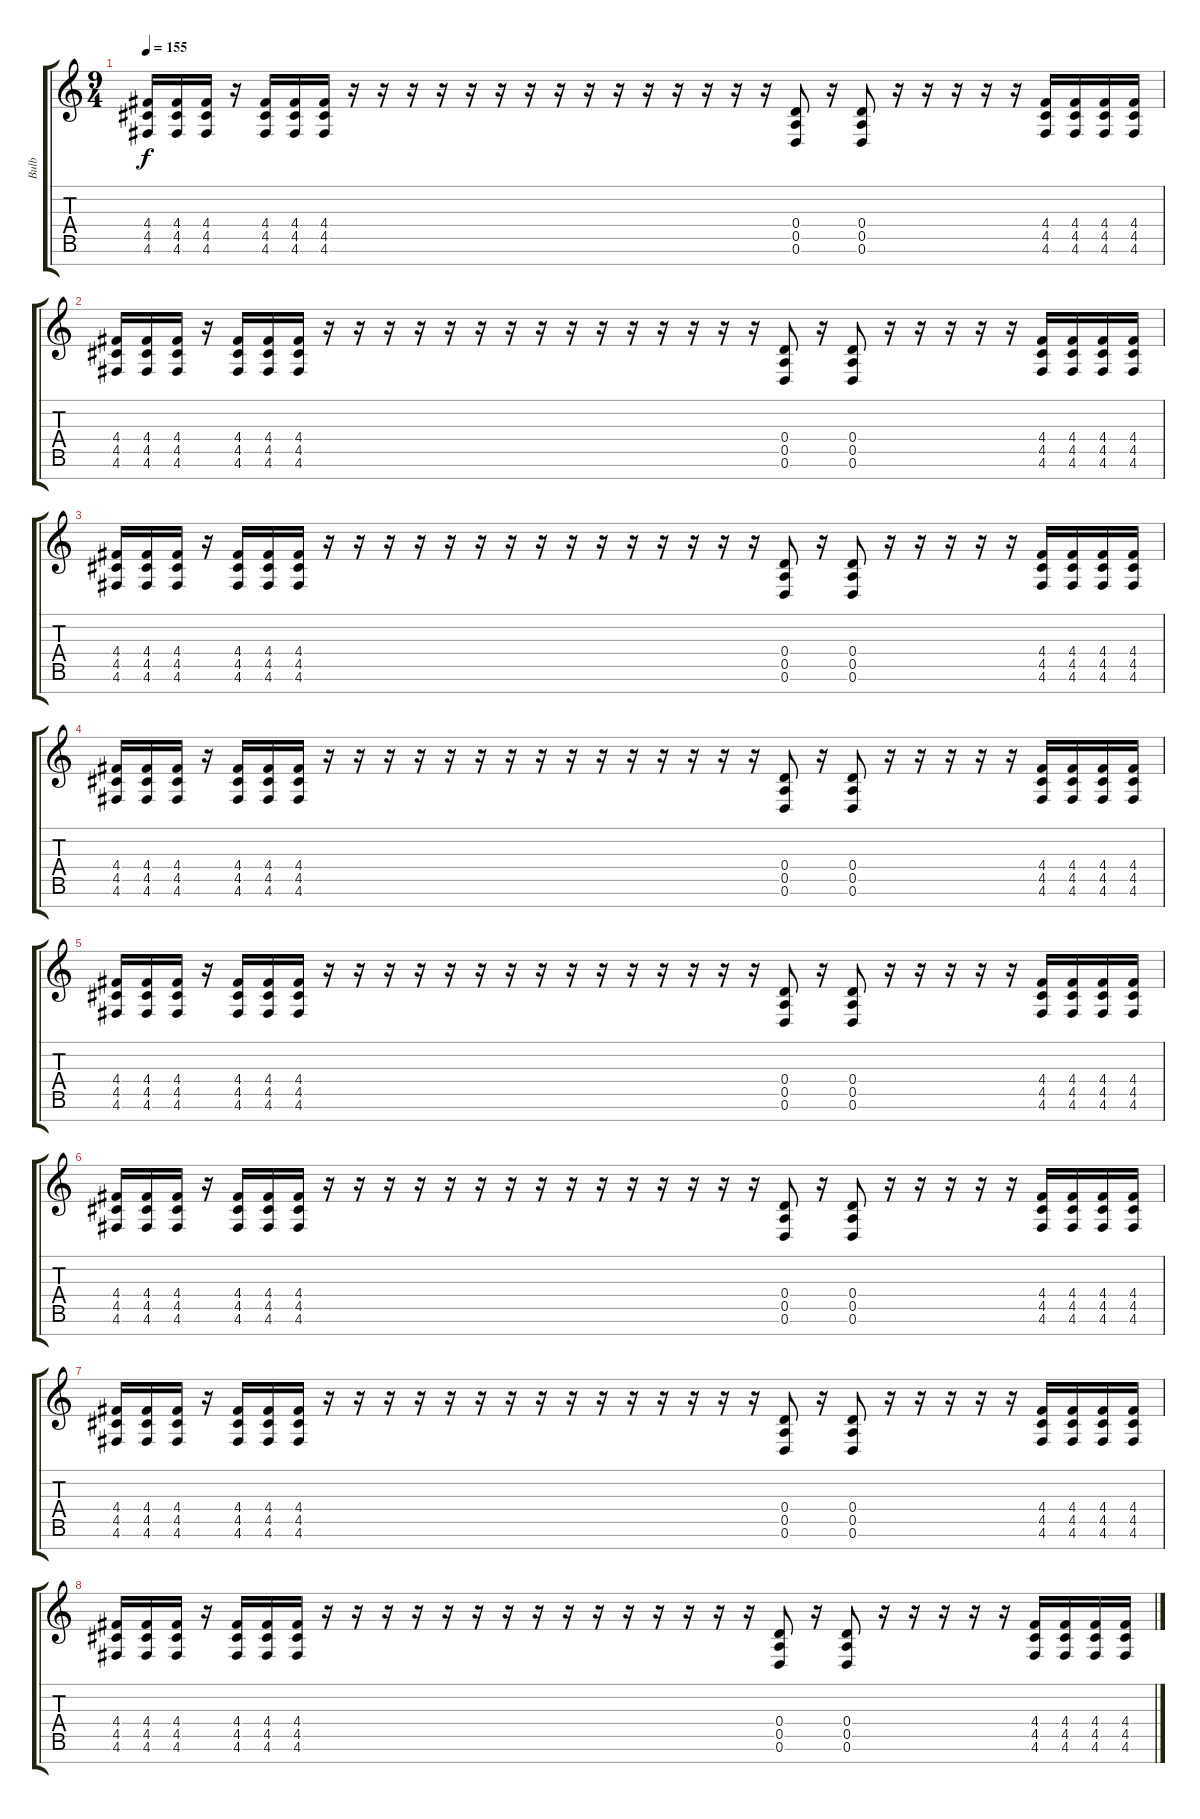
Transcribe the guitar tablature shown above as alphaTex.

\track ("Bulb" "Bulb") {instrument distortionguitar}
\staff {score tabs}
\tuning (E4 B3 G3 D3 A2 D2 B1) {hide}
\ts (9 4)
\tempo 155
\clef g2
\ks c
(4.4 4.5 4.6).16{dy f} (4.4 4.5 4.6).16 (4.4 4.5 4.6).16 r.16 (4.4 4.5 4.6).16 (4.4 4.5 4.6).16 (4.4 4.5 4.6).16 r.16 r.16 r.16 r.16 r.16 r.16 r.16 r.16 r.16 r.16 r.16 r.16 r.16 r.16 r.16 (0.4 0.5 0.6).8 r.16 (0.4 0.5 0.6).8 r.16 r.16 r.16 r.16 r.16 (4.4 4.5 4.6).16 (4.4 4.5 4.6).16 (4.4 4.5 4.6).16 (4.4 4.5 4.6).16 |
(4.4 4.5 4.6).16 (4.4 4.5 4.6).16 (4.4 4.5 4.6).16 r.16 (4.4 4.5 4.6).16 (4.4 4.5 4.6).16 (4.4 4.5 4.6).16 r.16 r.16 r.16 r.16 r.16 r.16 r.16 r.16 r.16 r.16 r.16 r.16 r.16 r.16 r.16 (0.4 0.5 0.6).8 r.16 (0.4 0.5 0.6).8 r.16 r.16 r.16 r.16 r.16 (4.4 4.5 4.6).16 (4.4 4.5 4.6).16 (4.4 4.5 4.6).16 (4.4 4.5 4.6).16 |
(4.4 4.5 4.6).16 (4.4 4.5 4.6).16 (4.4 4.5 4.6).16 r.16 (4.4 4.5 4.6).16 (4.4 4.5 4.6).16 (4.4 4.5 4.6).16 r.16 r.16 r.16 r.16 r.16 r.16 r.16 r.16 r.16 r.16 r.16 r.16 r.16 r.16 r.16 (0.4 0.5 0.6).8 r.16 (0.4 0.5 0.6).8 r.16 r.16 r.16 r.16 r.16 (4.4 4.5 4.6).16 (4.4 4.5 4.6).16 (4.4 4.5 4.6).16 (4.4 4.5 4.6).16 |
(4.4 4.5 4.6).16 (4.4 4.5 4.6).16 (4.4 4.5 4.6).16 r.16 (4.4 4.5 4.6).16 (4.4 4.5 4.6).16 (4.4 4.5 4.6).16 r.16 r.16 r.16 r.16 r.16 r.16 r.16 r.16 r.16 r.16 r.16 r.16 r.16 r.16 r.16 (0.4 0.5 0.6).8 r.16 (0.4 0.5 0.6).8 r.16 r.16 r.16 r.16 r.16 (4.4 4.5 4.6).16 (4.4 4.5 4.6).16 (4.4 4.5 4.6).16 (4.4 4.5 4.6).16 |
(4.4 4.5 4.6).16 (4.4 4.5 4.6).16 (4.4 4.5 4.6).16 r.16 (4.4 4.5 4.6).16 (4.4 4.5 4.6).16 (4.4 4.5 4.6).16 r.16 r.16 r.16 r.16 r.16 r.16 r.16 r.16 r.16 r.16 r.16 r.16 r.16 r.16 r.16 (0.4 0.5 0.6).8 r.16 (0.4 0.5 0.6).8 r.16 r.16 r.16 r.16 r.16 (4.4 4.5 4.6).16 (4.4 4.5 4.6).16 (4.4 4.5 4.6).16 (4.4 4.5 4.6).16 |
(4.4 4.5 4.6).16 (4.4 4.5 4.6).16 (4.4 4.5 4.6).16 r.16 (4.4 4.5 4.6).16 (4.4 4.5 4.6).16 (4.4 4.5 4.6).16 r.16 r.16 r.16 r.16 r.16 r.16 r.16 r.16 r.16 r.16 r.16 r.16 r.16 r.16 r.16 (0.4 0.5 0.6).8 r.16 (0.4 0.5 0.6).8 r.16 r.16 r.16 r.16 r.16 (4.4 4.5 4.6).16 (4.4 4.5 4.6).16 (4.4 4.5 4.6).16 (4.4 4.5 4.6).16 |
(4.4 4.5 4.6).16 (4.4 4.5 4.6).16 (4.4 4.5 4.6).16 r.16 (4.4 4.5 4.6).16 (4.4 4.5 4.6).16 (4.4 4.5 4.6).16 r.16 r.16 r.16 r.16 r.16 r.16 r.16 r.16 r.16 r.16 r.16 r.16 r.16 r.16 r.16 (0.4 0.5 0.6).8 r.16 (0.4 0.5 0.6).8 r.16 r.16 r.16 r.16 r.16 (4.4 4.5 4.6).16 (4.4 4.5 4.6).16 (4.4 4.5 4.6).16 (4.4 4.5 4.6).16 |
(4.4 4.5 4.6).16 (4.4 4.5 4.6).16 (4.4 4.5 4.6).16 r.16 (4.4 4.5 4.6).16 (4.4 4.5 4.6).16 (4.4 4.5 4.6).16 r.16 r.16 r.16 r.16 r.16 r.16 r.16 r.16 r.16 r.16 r.16 r.16 r.16 r.16 r.16 (0.4 0.5 0.6).8 r.16 (0.4 0.5 0.6).8 r.16 r.16 r.16 r.16 r.16 (4.4 4.5 4.6).16 (4.4 4.5 4.6).16 (4.4 4.5 4.6).16 (4.4 4.5 4.6).16
